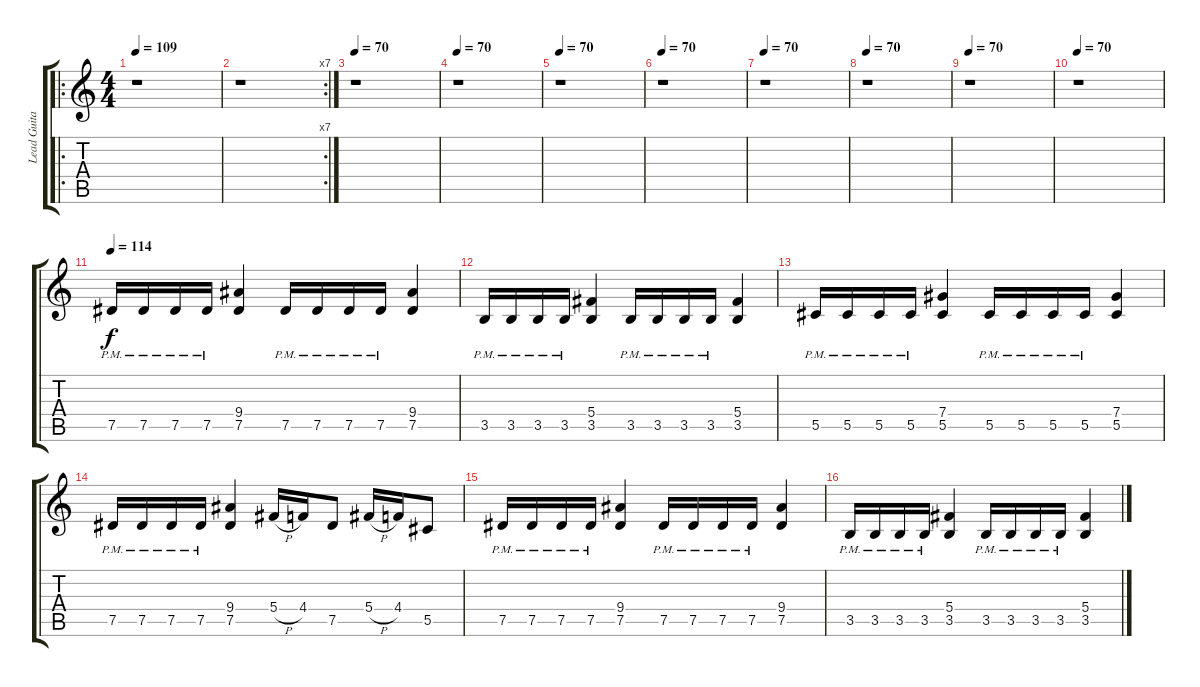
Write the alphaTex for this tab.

\track ("Lead Guitar" "Lead Guita") {instrument distortionguitar}
\staff {score tabs}
\tuning (Eb4 Bb3 Gb3 Db3 Ab2 Eb2) {hide}
\ro
\ts (4 4)
\tempo 109
\tempo 70
\tempo 109
\clef g2
\ks c
r.1{dy f instrument distortionguitar} |
\rc 7
r.1 |
\tempo 70
r.1 |
\tempo 70
r.1 |
\tempo 70
r.1 |
\tempo 70
r.1 |
\tempo 70
r.1 |
\tempo 70
r.1 |
\tempo 70
r.1 |
\tempo 70
r.1 |
\tempo 114
7.5{pm}.16 7.5{pm}.16 7.5{pm}.16 7.5{pm}.16 (9.4 7.5).4 7.5{pm}.16 7.5{pm}.16 7.5{pm}.16 7.5{pm}.16 (9.4 7.5).4 |
3.5{pm}.16 3.5{pm}.16 3.5{pm}.16 3.5{pm}.16 (5.4 3.5).4 3.5{pm}.16 3.5{pm}.16 3.5{pm}.16 3.5{pm}.16 (5.4 3.5).4 |
5.5{pm}.16 5.5{pm}.16 5.5{pm}.16 5.5{pm}.16 (7.4 5.5).4 5.5{pm}.16 5.5{pm}.16 5.5{pm}.16 5.5{pm}.16 (7.4 5.5).4 |
7.5{pm}.16 7.5{pm}.16 7.5{pm}.16 7.5{pm}.16 (9.4 7.5).4 5.4{h}.16 4.4.16 7.5.8 5.4{h}.16 4.4.16 5.5.8 |
7.5{pm}.16 7.5{pm}.16 7.5{pm}.16 7.5{pm}.16 (9.4 7.5).4 7.5{pm}.16 7.5{pm}.16 7.5{pm}.16 7.5{pm}.16 (9.4 7.5).4 |
3.5{pm}.16 3.5{pm}.16 3.5{pm}.16 3.5{pm}.16 (5.4 3.5).4 3.5{pm}.16 3.5{pm}.16 3.5{pm}.16 3.5{pm}.16 (5.4 3.5).4
